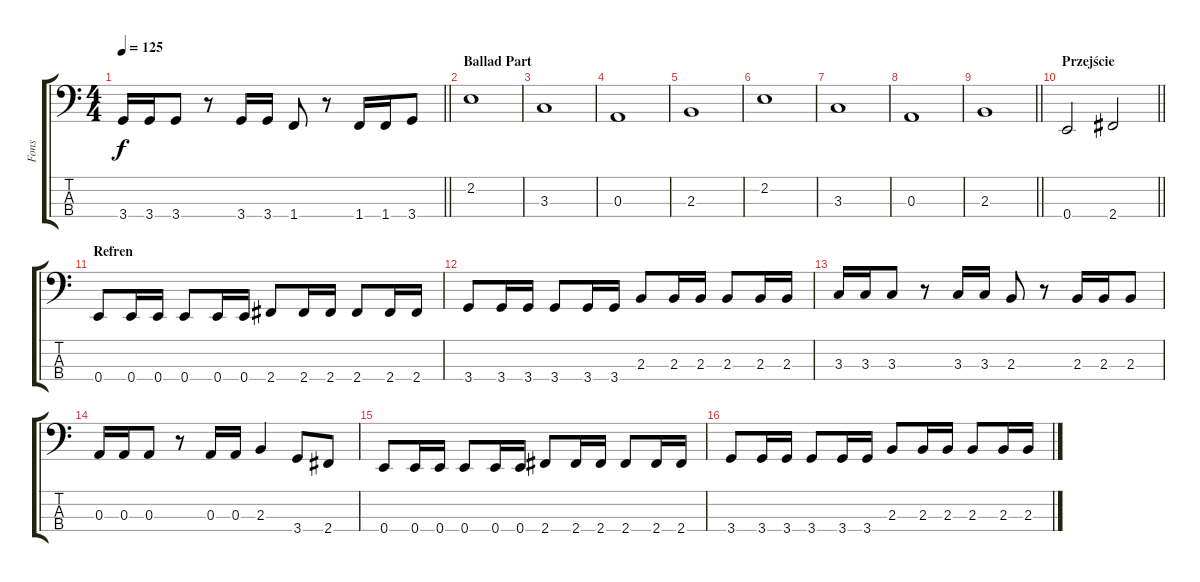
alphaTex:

\track ("Fons" "Fons") {instrument electricbassfinger}
\staff {score tabs}
\tuning (G2 D2 A1 E1) {hide}
\ts (4 4)
\tempo 125
\clef f4
\barLineRight lightlight
\ks c
3.4.16{dy f} 3.4.16 3.4.8 r.8 3.4.16 3.4.16 1.4.8 r.8 1.4.16 1.4.16 3.4.8 |
\section ("" "Ballad Part")
2.2.1 |
3.3.1 |
0.3.1 |
2.3.1 |
2.2.1 |
3.3.1 |
0.3.1 |
\barLineRight lightlight
2.3.1 |
\section ("" "Przejście")
\barLineRight lightlight
0.4.2 2.4.2 |
\section ("" "Refren")
0.4.8 0.4.16 0.4.16 0.4.8 0.4.16 0.4.16 2.4.8 2.4.16 2.4.16 2.4.8 2.4.16 2.4.16 |
3.4.8 3.4.16 3.4.16 3.4.8 3.4.16 3.4.16 2.3.8 2.3.16 2.3.16 2.3.8 2.3.16 2.3.16 |
3.3.16 3.3.16 3.3.8 r.8 3.3.16 3.3.16 2.3.8 r.8 2.3.16 2.3.16 2.3.8 |
0.3.16 0.3.16 0.3.8 r.8 0.3.16 0.3.16 2.3.4 3.4.8 2.4.8 |
0.4.8 0.4.16 0.4.16 0.4.8 0.4.16 0.4.16 2.4.8 2.4.16 2.4.16 2.4.8 2.4.16 2.4.16 |
3.4.8 3.4.16 3.4.16 3.4.8 3.4.16 3.4.16 2.3.8 2.3.16 2.3.16 2.3.8 2.3.16 2.3.16
